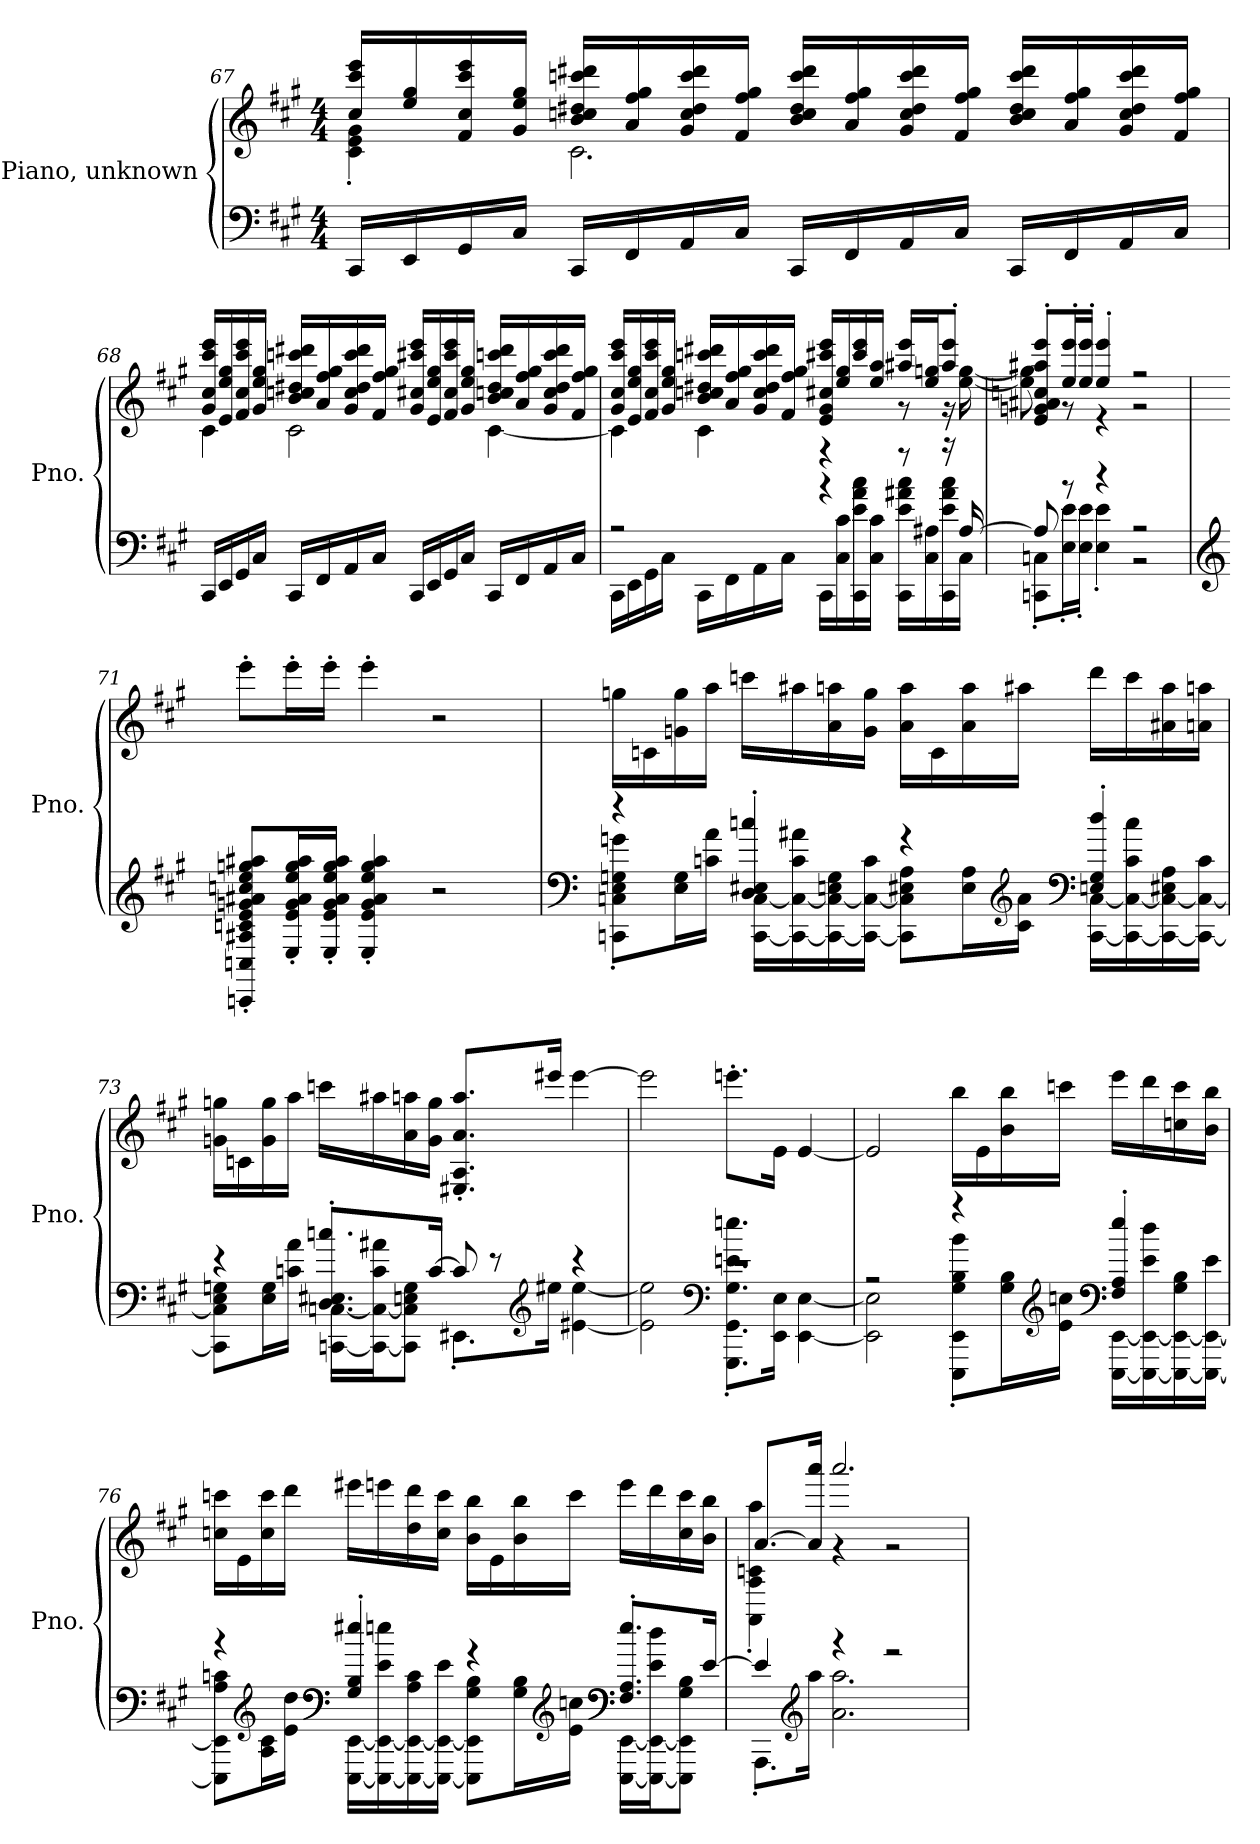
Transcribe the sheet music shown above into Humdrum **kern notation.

**kern	**kern
*part1	*part1
*staff2	*staff1
*I"Piano, unknown	*
*I'Pno.	*
!!LO:LB:g=z
*clefF4	*clefG2
*k[f#c#g#]	*k[f#c#g#]
*M4/4	*M4/4
=67	=67
*	*^
16CC#/LL	16cc#/ 16ccc#/ 16eee/LL	4c#\' 4e\' 4g#\'
16EE/	16ee/ 16gg#/	.
16GG#/	16f#/ 16cc#/ 16ccc#/ 16eee/	.
16C#/JJ	16g#/ 16ee/ 16gg#/JJ	.
16CC#/LL	16b/ 16ccn/ 16dd#X/ 16cccn/ 16ddd#X/LL	2.c#\
16FF#/	16a/ 16ff#/ 16gg#/	.
16AA/	16g#/ 16cc/ 16dd#/ 16ccc/ 16ddd#/	.
16C#/JJ	16f#/ 16ff#/ 16gg#/JJ	.
16CC#/LL	16b/ 16cc/ 16dd#/ 16ccc/ 16ddd#/LL	.
16FF#/	16a/ 16ff#/ 16gg#/	.
16AA/	16g#/ 16cc/ 16dd#/ 16ccc/ 16ddd#/	.
16C#/JJ	16f#/ 16ff#/ 16gg#/JJ	.
16CC#/LL	16b/ 16cc/ 16dd#/ 16ccc/ 16ddd#/LL	.
16FF#/	16a/ 16ff#/ 16gg#/	.
16AA/	16g#/ 16cc/ 16dd#/ 16ccc/ 16ddd#/	.
16C#/JJ	16f#/ 16ff#/ 16gg#/JJ	.
!!LO:LB:g=z	!!
=68	=68	=68
16CC#/LL	16g#/ 16cc#/ 16ccc#/ 16eee/LL	4c#\
16EE/	16e/ 16ee/ 16gg#/	.
16GG#/	16f#/ 16cc#/ 16ccc#/ 16eee/	.
16C#/JJ	16g#/ 16ee/ 16gg#/JJ	.
16CC#/LL	16b/ 16ccn/ 16dd#X/ 16cccn/ 16ddd#X/LL	2c#\
16FF#/	16a/ 16ff#/ 16gg#/	.
16AA/	16g#/ 16cc/ 16dd#/ 16ccc/ 16ddd#/	.
16C#/JJ	16f#/ 16ff#/ 16gg#/JJ	.
16CC#/LL	16g#/ 16cc#X/ 16ccc#X/ 16eee/LL	.
16EE/	16e/ 16ee/ 16gg#/	.
16GG#/	16f#/ 16cc#/ 16ccc#/ 16eee/	.
16C#/JJ	16g#/ 16ee/ 16gg#/JJ	.
16CC#/LL	16b/ 16ccn/ 16dd#/ 16cccn/ 16ddd#/LL	[4c#\
16FF#/	16a/ 16ff#/ 16gg#/	.
16AA/	16g#/ 16cc/ 16dd#/ 16ccc/ 16ddd#/	.
16C#/JJ	16f#/ 16ff#/ 16gg#/JJ	.
!!LO:LB:g=z	!!
=69	=69	=69
*^	*	*
2r	16CC#\LL	16g#/ 16cc#/ 16ccc#/ 16eee/LL	4c#\]
.	16EE\	16e/ 16ee/ 16gg#/	.
.	16GG#\	16f#/ 16cc#/ 16ccc#/ 16eee/	.
.	16C#\JJ	16g#/ 16ee/ 16gg#/JJ	.
.	16CC#\LL	16b/ 16ccn/ 16dd#X/ 16cccn/ 16ddd#X/LL	4c#\
.	16FF#\	16a/ 16ff#/ 16gg#/	.
.	16AA\	16g#/ 16cc/ 16dd#/ 16ccc/ 16ddd#/	.
.	16C#\JJ	16f#/ 16ff#/ 16gg#/JJ	.
4r	16CC#\LL	16e/ 16g#/ 16cc#X/ 16ccc#X/ 16eee/LL	4r
.	16C#\ 16c#\	16ee/ 16gg#/	.
.	16CC#\ 16e\ 16a\ 16cc#\	16ccc#/ 16eee/	.
.	16C#\ 16c#\JJ	16ee/ 16aa/JJ	.
8r	16CC#\ 16e\ 16a#X\ 16cc#\LL	16aa#X/ 16eee/LL	8r
.	16C#\ 16A#X\	16ee/ 16ggn/J	.
16r	16CC#\ 16e\ 16a#\ 16cc#\	8aa#/' 8eee/'J	16r
[16A#/	16C#\JJ	.	[16ee\ [16gg\
=70	=70	=70	=70
8A#/]	8CCn\' 8Cn\'L	8e/' 8gn/' 8a#X/' 8ccn/' 8aa#X/' 8eee/'L	8ee\] 8gg\]
8r	16E\' 16e\'L	16ee/' 16eee/'L	8r
.	16E\' 16e\'JJ	16ee/' 16eee/'JJ	.
4r	4E\' 4e\'	4ee/' 4eee/'	4r
2r	2r	2r	2r
*v	*v	*	*
*	*v	*v
!!LO:LB:g=z
=71	=71
*clefG2	*
8CCn/' 8Cn/' 8A#X/' 8cn/' 8e/' 8gn/' 8a#X/' 8ccn/' 8ee/' 8ggn/' 8aa#X/'L	8eee'\L
16E/' 16e/' 16g/' 16a#/' 16ee/' 16gg/' 16aa#/'L	16eee'\L
16E/' 16e/' 16g/' 16a#/' 16ee/' 16gg/' 16aa#/'JJ	16eee'\JJ
4E/' 4e/' 4g/' 4a#/' 4ee/' 4gg/' 4aa#/'	4eee'\
2r	2r
=72	=72
*clefF4	*
*^	*
4r	8CCn\' 8Cn\' 8E\' 8Gn\' 8gn\'L	16ggn\LL
.	.	16cn\
.	16E\ 16G\L	16gn\ 16gg\
.	16cn\ 16a\JJ	16aa\JJ
4D/' 4E#X/' 4ccn/'	[16CC\ [16C\LL	16cccn\LL
.	16CC\_ 16C\_ 16c\ 16a#X\	16aa#X\
.	16CC\_ 16C\_ 16En\ 16G\	16a\ 16aan\
.	16CC\_ 16C\_ 16c\JJ	16g\ 16gg\JJ
4r	8CC\] 8C\] 8E#X\ 8A\L	16a\ 16aa\LL
.	.	16c\
.	16E#\ 16A\L	16a\ 16aa\
*clefG2	*	*
.	16c\ 16a#\JJ	16aa#X\JJ
*clefF4	*	*
4En/' 4G/' 4dd/'	[16CC\ [16C\LL	16ddd\LL
.	16CC\_ 16C\_ 16c\ 16cc\	16ccc\
.	16CC\_ 16C\_ 16E#X\ 16A\	16a#X\ 16aa#\
.	16CC\_ 16C\_ 16c\JJ	16an\ 16aan\JJ
!!LO:PB:g=z
=73	=73	=73
4r	8CC\] 8C\] 8E\ 8Gn\L	16gn\ 16ggn\LL
.	.	16cn\
.	16E\ 16G\L	16g\ 16gg\
.	16cn\ 16a\JJ	16aa\JJ
8.D/' 8.E#X/' 8.ccn/'L	[16CCn\ [16Cn\LL	16cccn\LL
.	16CC\_ 16C\_ 16c\ 16a#X\J	16aa#X\
.	8CC\] 8C\] 8En\ 8G\J	16a\ 16aan\
[16c/Jk	.	16g\ 16gg\JJ
8c/]	8.EE#X'\L	8.E#X/' 8.A/' 8.a/' 8.aa/'L
8r	.	.
*clefG2	*	*
.	16ee#X\Jk	16eee#X/Jk
4r	[4e#X\ [4ee#\	[4eee#\
=74	=74	=74
1r	2e#\] 2ee#\]	2eee#\]
*clefF4	*	*
.	8.GGG#\' 8.GG#\' 8.G#\' 8.en\' 8.een\'L	8.eeen'\L
.	16EE\ 16E\Jk	16e\Jk
.	[4EE\ [4E\	[4e/
!!LO:LB:g=z
=75	=75	=75
2r	2EE\] 2E\]	2e/]
4r	8EEE\' 8EE\' 8G#\' 8B\' 8b\'L	16bb\LL
.	.	16e\
.	16G#\ 16B\L	16b\ 16bb\
*clefG2	*	*
.	16e\ 16ccn\JJ	16cccn\JJ
*clefF4	*	*
4F#/' 4A/' 4ee/'	[16EEE\ [16EE\LL	16eee\LL
.	16EEE\_ 16EE\_ 16e\ 16dd\	16ddd\
.	16EEE\_ 16EE\_ 16G#\ 16B\	16ccn\ 16ccc\
.	16EEE\_ 16EE\_ 16e\JJ	16b\ 16bb\JJ
=76	=76	=76
4r	8EEE\] 8EE\] 8A\ 8cn\L	16ccn\ 16cccn\LL
.	.	16e\
*clefG2	*	*
.	16A\ 16c\L	16cc\ 16ccc\
.	16e\ 16dd\JJ	16ddd\JJ
*clefF4	*	*
4G#/' 4B/' 4ee#X/'	[16EEE\ [16EE\LL	16eee#X\LL
.	16EEE\_ 16EE\_ 16e\ 16een\	16eeen\
.	16EEE\_ 16EE\_ 16A\ 16c\	16dd\ 16ddd\
.	16EEE\_ 16EE\_ 16e\JJ	16cc\ 16ccc\JJ
4r	8EEE\] 8EE\] 8G#\ 8B\L	16b\ 16bb\LL
.	.	16e\
.	16G#\ 16B\L	16b\ 16bb\
*clefG2	*	*
.	16e\ 16ccn\JJ	16ccc\JJ
*clefF4	*	*
8.F#/' 8.A/' 8.ee/'L	[16EEE\ [16EE\LL	16eee\LL
.	16EEE\_ 16EE\_ 16e\ 16dd\J	16ddd\
.	8EEE\] 8EE\] 8G#\ 8B\J	16cc\ 16ccc\
[16e/Jk	.	16b\ 16bb\JJ
!!LO:LB:g=z
=77	=77	=77
*	*	*^
4e/]	8.AAA'\L	[8.a/L	4AA\' 4A\' 4cn\' 4aa\'
*clefG2	*	*	*
.	16aa\Jk	16a/] 16aaa/Jk	.
4r	2.a\ 2.aa\	2.aaa/	4r
2r	.	.	2r
*v	*v	*	*
*	*v	*v
=	=
*-	*-
